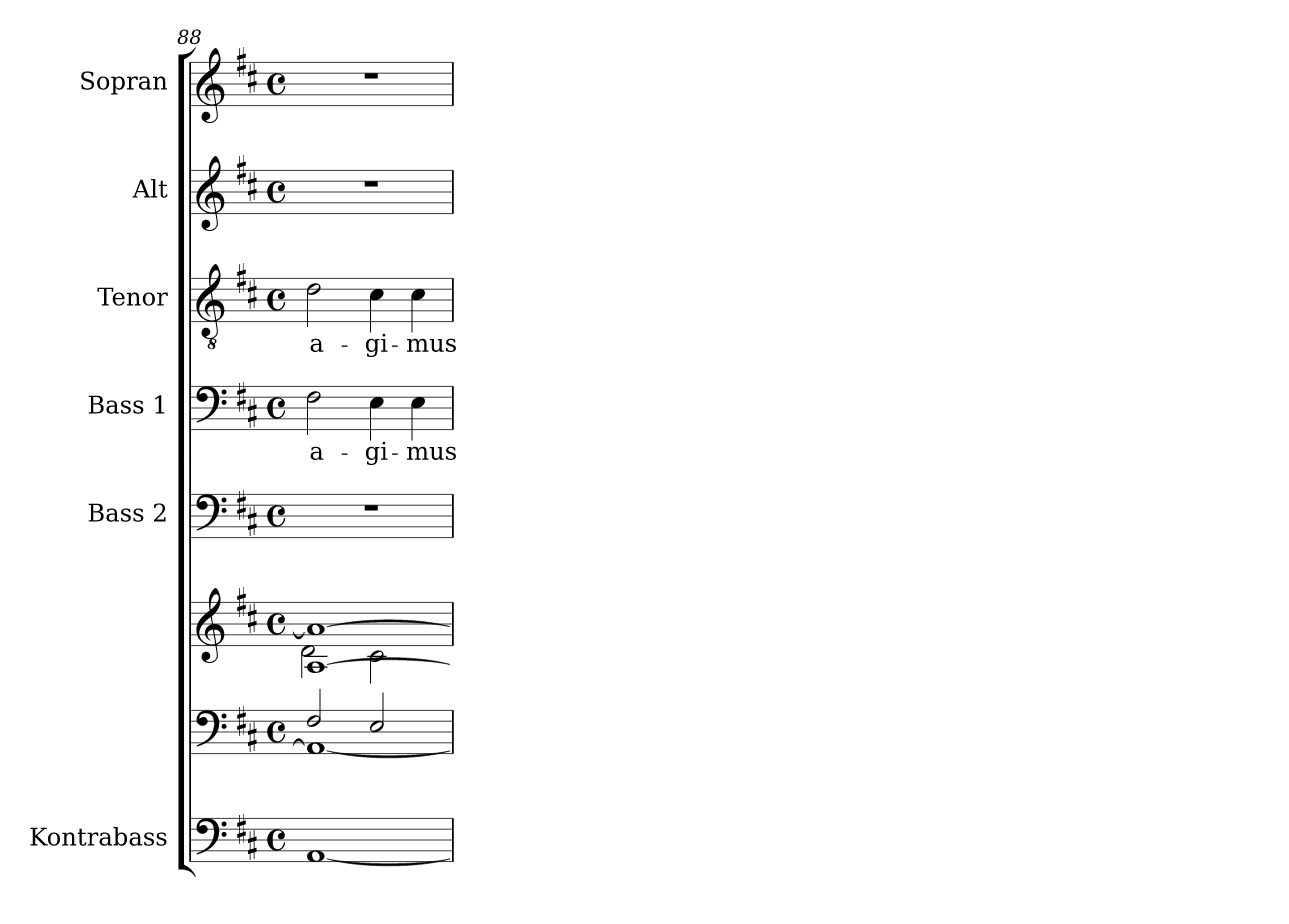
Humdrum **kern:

**kern	**kern	**kern	**kern	**kern	**text	**kern	**text	**kern	**kern
*part7	*part6	*part6	*part5	*part4	*part4	*part3	*part3	*part2	*part1
*staff8	*staff7	*staff6	*staff5	*staff4	*staff4	*staff3	*staff3	*staff2	*staff1
*I"Kontrabass	*	*	*I"Bass 2	*I"Bass 1	*	*I"Tenor	*	*I"Alt	*I"Sopran
*I'Kb.	*	*	*I'B. 2	*I'B. 1	*	*I'T.	*	*I'A.	*I'S.
*clefF4	*clefF4	*clefG2	*clefF4	*clefF4	*	*clefGv2	*	*clefG2	*clefG2
*ITrd7c12	*	*	*	*	*	*	*	*	*
*k[f#c#]	*k[f#c#]	*k[f#c#]	*k[f#c#]	*k[f#c#]	*	*k[f#c#]	*	*k[f#c#]	*k[f#c#]
*D:	*D:	*D:	*D:	*D:	*	*D:	*	*D:	*D:
*M4/4	*M4/4	*M4/4	*M4/4	*M4/4	*	*M4/4	*	*M4/4	*M4/4
*met(c)	*met(c)	*met(c)	*met(c)	*met(c)	*	*met(c)	*	*met(c)	*met(c)
=88	=88	=88	=88	=88	=88	=88	=88	=88	=88
*	*^	*^	*	*	*	*	*	*	*
!	!	!	!	!	!	!	!LO:LY:b	!	!LO:LY:b	!	!
[1AAA	2F#/	1AA_	[<1A 1a_	2d\	1r	2F#\	a-	2d\	a-	1r	1r
!	!	!	!	!	!	!	!LO:LY:b	!	!LO:LY:b	!	!
.	2E/	.	.	2c#\	.	4E\	-gi-	4c#\	-gi-	.	.
!	!	!	!	!	!	!	!LO:LY:b	!	!LO:LY:b	!	!
.	.	.	.	.	.	4E\	-mus	4c#\	-mus	.	.
*	*v	*v	*	*	*	*	*	*	*	*	*
*	*	*v	*v	*	*	*	*	*	*	*
=	=	=	=	=	=	=	=	=	=
*-	*-	*-	*-	*-	*-	*-	*-	*-	*-
